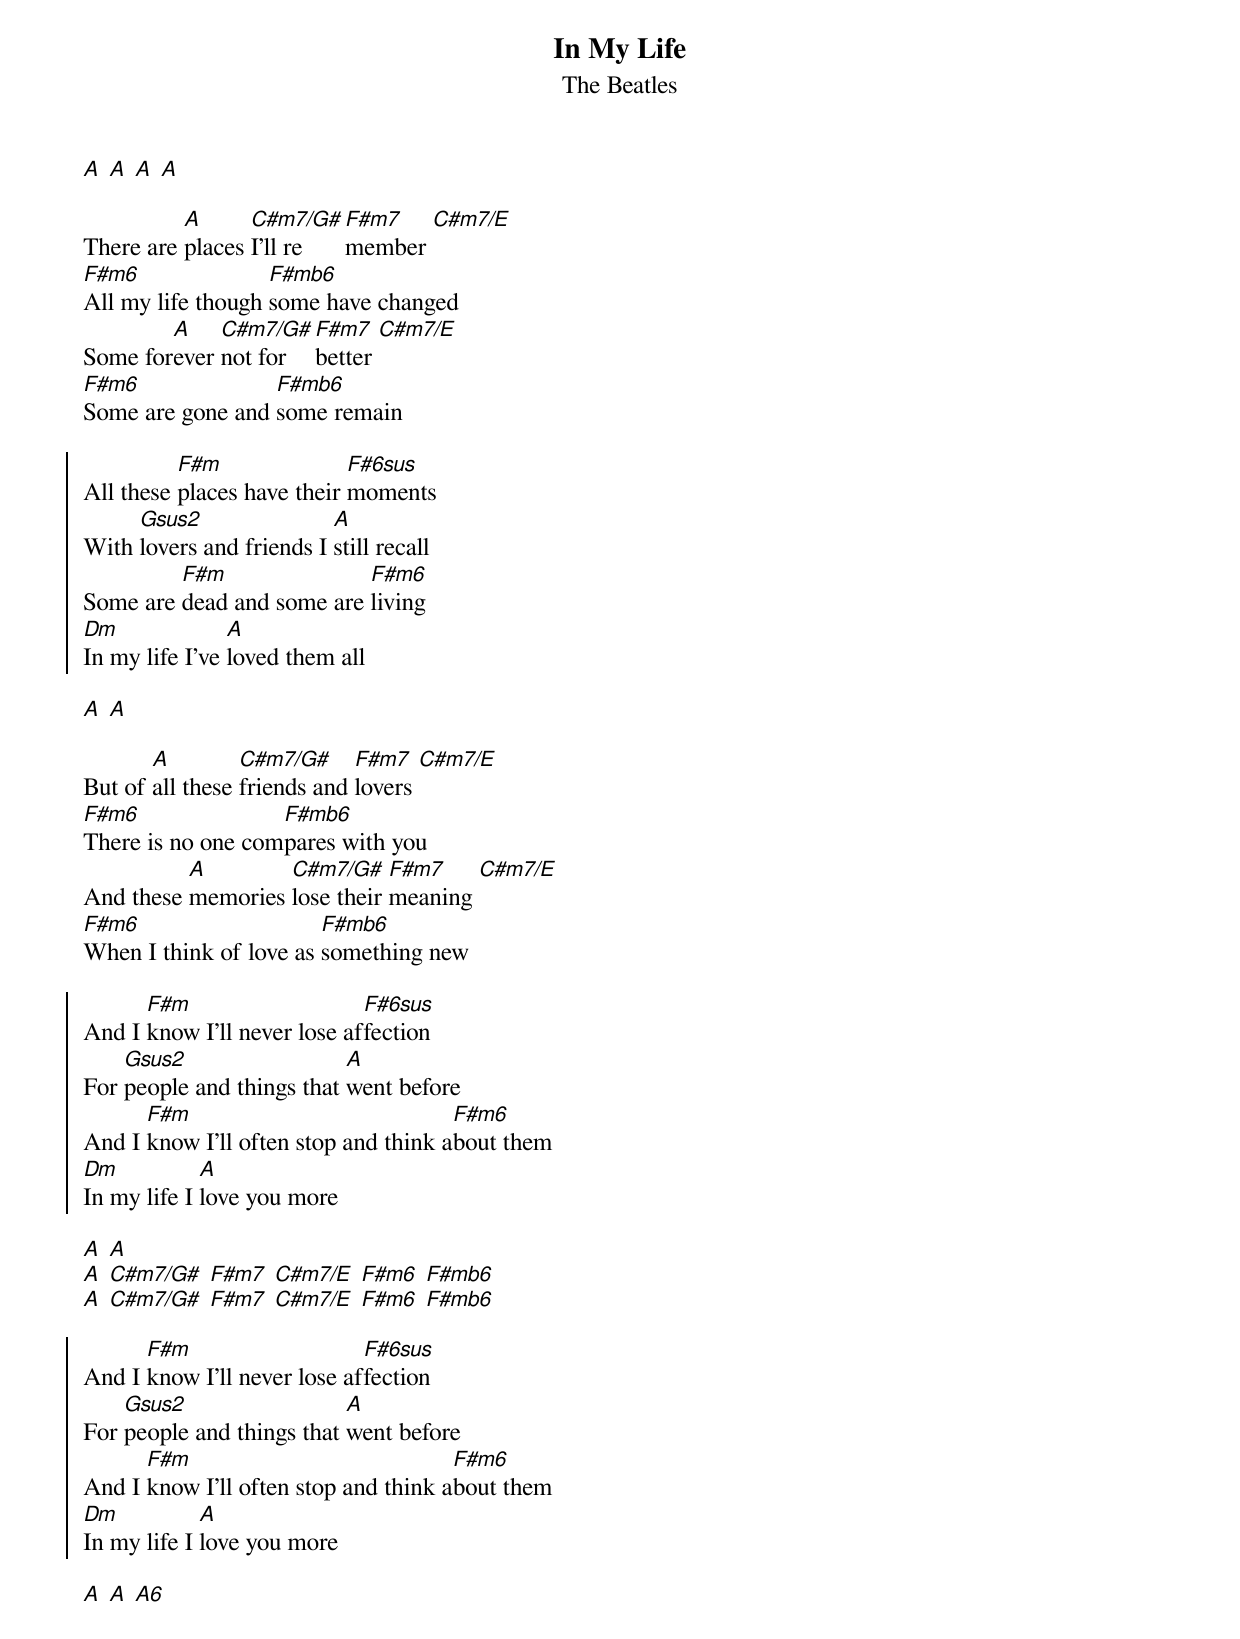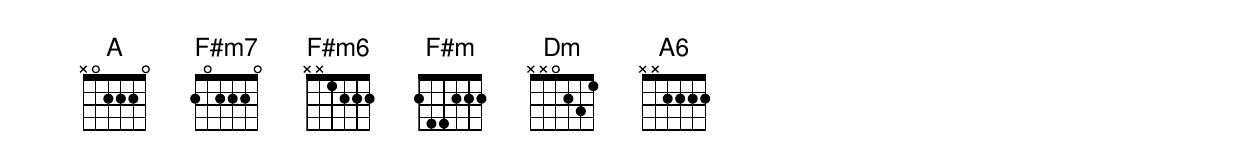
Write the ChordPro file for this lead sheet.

{t:In My Life}
{st:The Beatles}
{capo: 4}

[A] [A] [A] [A]

There are [A]places [C#m7/G#]I'll re[F#m7]member [C#m7/E]
[F#m6]All my life though [F#mb6]some have changed
Some for[A]ever [C#m7/G#]not for [F#m7]better [C#m7/E]
[F#m6]Some are gone and [F#mb6]some remain

{soc}
All these [F#m]places have their [F#6sus]moments
With [Gsus2]lovers and friends I [A]still recall
Some are [F#m]dead and some are [F#m6]living
[Dm]In my life I've [A]loved them all
{eoc}

[A] [A]

But of [A]all these [C#m7/G#]friends and [F#m7]lovers [C#m7/E]
[F#m6]There is no one com[F#mb6]pares with you
And these [A]memories [C#m7/G#]lose their [F#m7]meaning [C#m7/E]
[F#m6]When I think of love as [F#mb6]something new

{soc}
And I [F#m]know I'll never lose af[F#6sus]fection
For [Gsus2]people and things that [A]went before
And I [F#m]know I'll often stop and think a[F#m6]bout them
[Dm]In my life I [A]love you more
{eoc}

[A] [A]
[A] [C#m7/G#] [F#m7] [C#m7/E] [F#m6] [F#mb6]
[A] [C#m7/G#] [F#m7] [C#m7/E] [F#m6] [F#mb6]

{soc}
And I [F#m]know I'll never lose af[F#6sus]fection
For [Gsus2]people and things that [A]went before
And I [F#m]know I'll often stop and think a[F#m6]bout them
[Dm]In my life I [A]love you more
{eoc}

[A] [A] [A6]
